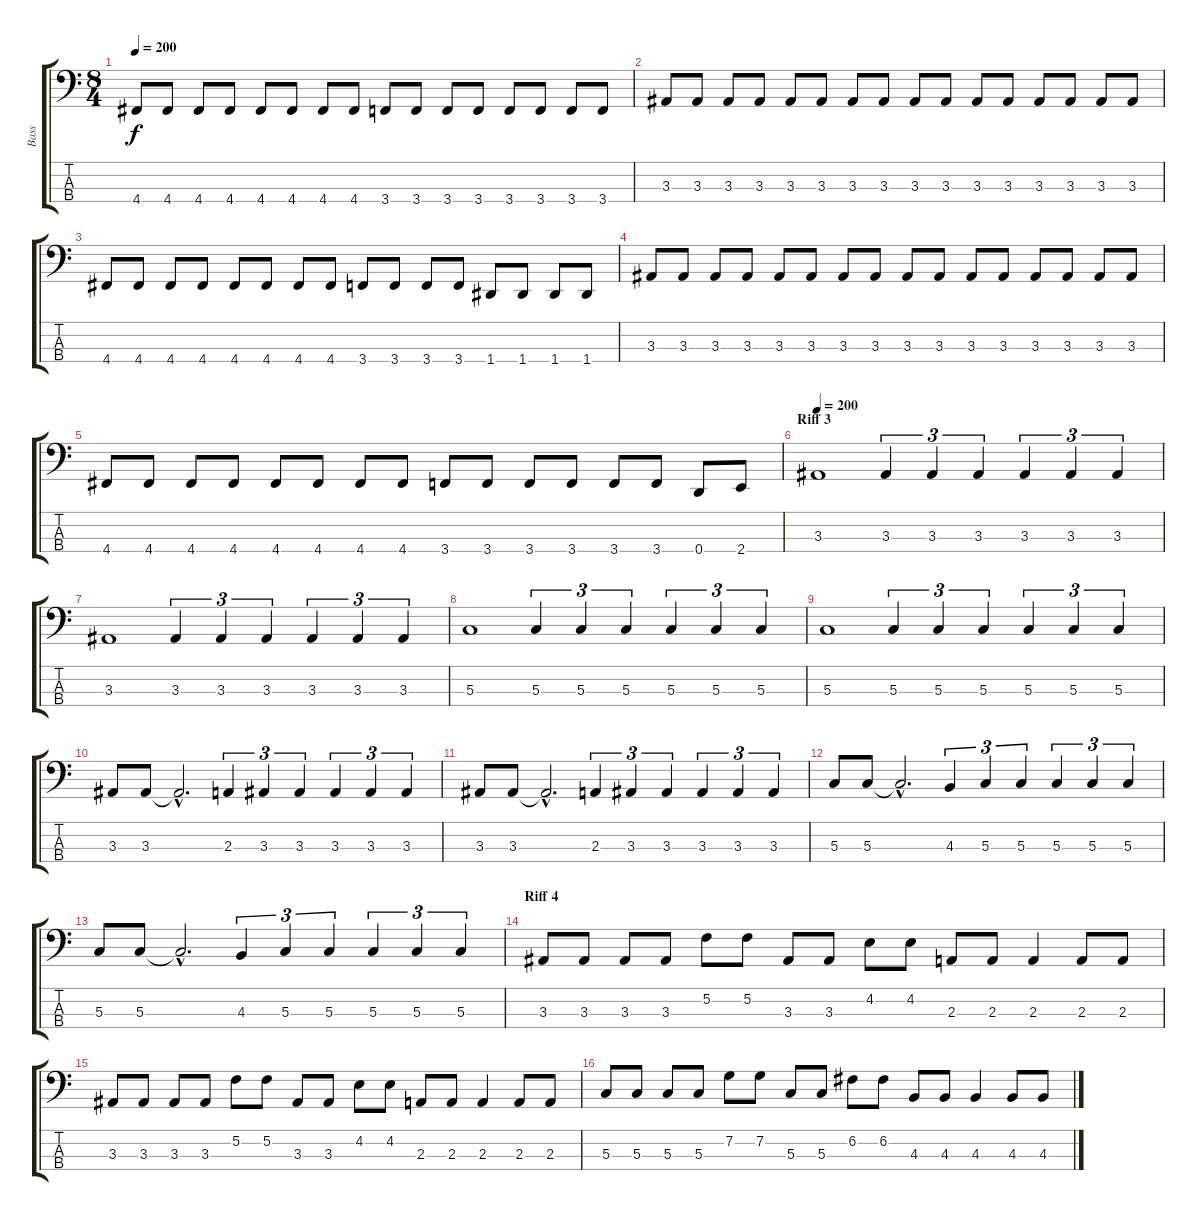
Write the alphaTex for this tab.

\track ("Bass" "Bass") {instrument electricbasspick}
\staff {score tabs}
\tuning (F2 C2 G1 D1) {hide}
\ts (8 4)
\tempo 200
\clef f4
\ks c
4.4.8{dy f} 4.4.8 4.4.8 4.4.8 4.4.8 4.4.8 4.4.8 4.4.8 3.4.8 3.4.8 3.4.8 3.4.8 3.4.8 3.4.8 3.4.8 3.4.8 |
3.3.8 3.3.8 3.3.8 3.3.8 3.3.8 3.3.8 3.3.8 3.3.8 3.3.8 3.3.8 3.3.8 3.3.8 3.3.8 3.3.8 3.3.8 3.3.8 |
4.4.8 4.4.8 4.4.8 4.4.8 4.4.8 4.4.8 4.4.8 4.4.8 3.4.8 3.4.8 3.4.8 3.4.8 1.4.8 1.4.8 1.4.8 1.4.8 |
3.3.8 3.3.8 3.3.8 3.3.8 3.3.8 3.3.8 3.3.8 3.3.8 3.3.8 3.3.8 3.3.8 3.3.8 3.3.8 3.3.8 3.3.8 3.3.8 |
4.4.8 4.4.8 4.4.8 4.4.8 4.4.8 4.4.8 4.4.8 4.4.8 3.4.8 3.4.8 3.4.8 3.4.8 3.4.8 3.4.8 0.4.8 2.4.8 |
\section ("" "Riff 3")
\tempo 200
3.3.1 3.3.4{tu (3 2)} 3.3.4{tu (3 2)} 3.3.4{tu (3 2)} 3.3.4{tu (3 2)} 3.3.4{tu (3 2)} 3.3.4{tu (3 2)} |
3.3.1 3.3.4{tu (3 2)} 3.3.4{tu (3 2)} 3.3.4{tu (3 2)} 3.3.4{tu (3 2)} 3.3.4{tu (3 2)} 3.3.4{tu (3 2)} |
5.3.1 5.3.4{tu (3 2)} 5.3.4{tu (3 2)} 5.3.4{tu (3 2)} 5.3.4{tu (3 2)} 5.3.4{tu (3 2)} 5.3.4{tu (3 2)} |
5.3.1 5.3.4{tu (3 2)} 5.3.4{tu (3 2)} 5.3.4{tu (3 2)} 5.3.4{tu (3 2)} 5.3.4{tu (3 2)} 5.3.4{tu (3 2)} |
3.3.8 3.3.8 3.3{hac t}.2{d} 2.3.4{tu (3 2)} 3.3.4{tu (3 2)} 3.3.4{tu (3 2)} 3.3.4{tu (3 2)} 3.3.4{tu (3 2)} 3.3.4{tu (3 2)} |
3.3.8 3.3.8 3.3{hac t}.2{d} 2.3.4{tu (3 2)} 3.3.4{tu (3 2)} 3.3.4{tu (3 2)} 3.3.4{tu (3 2)} 3.3.4{tu (3 2)} 3.3.4{tu (3 2)} |
5.3.8 5.3.8 5.3{hac t}.2{d} 4.3.4{tu (3 2)} 5.3.4{tu (3 2)} 5.3.4{tu (3 2)} 5.3.4{tu (3 2)} 5.3.4{tu (3 2)} 5.3.4{tu (3 2)} |
5.3.8 5.3.8 5.3{hac t}.2{d} 4.3.4{tu (3 2)} 5.3.4{tu (3 2)} 5.3.4{tu (3 2)} 5.3.4{tu (3 2)} 5.3.4{tu (3 2)} 5.3.4{tu (3 2)} |
\section ("" "Riff 4")
3.3.8 3.3.8 3.3.8 3.3.8 5.2.8 5.2.8 3.3.8 3.3.8 4.2.8 4.2.8 2.3.8 2.3.8 2.3.4 2.3.8 2.3.8 |
3.3.8 3.3.8 3.3.8 3.3.8 5.2.8 5.2.8 3.3.8 3.3.8 4.2.8 4.2.8 2.3.8 2.3.8 2.3.4 2.3.8 2.3.8 |
5.3.8 5.3.8 5.3.8 5.3.8 7.2.8 7.2.8 5.3.8 5.3.8 6.2.8 6.2.8 4.3.8 4.3.8 4.3.4 4.3.8 4.3.8
